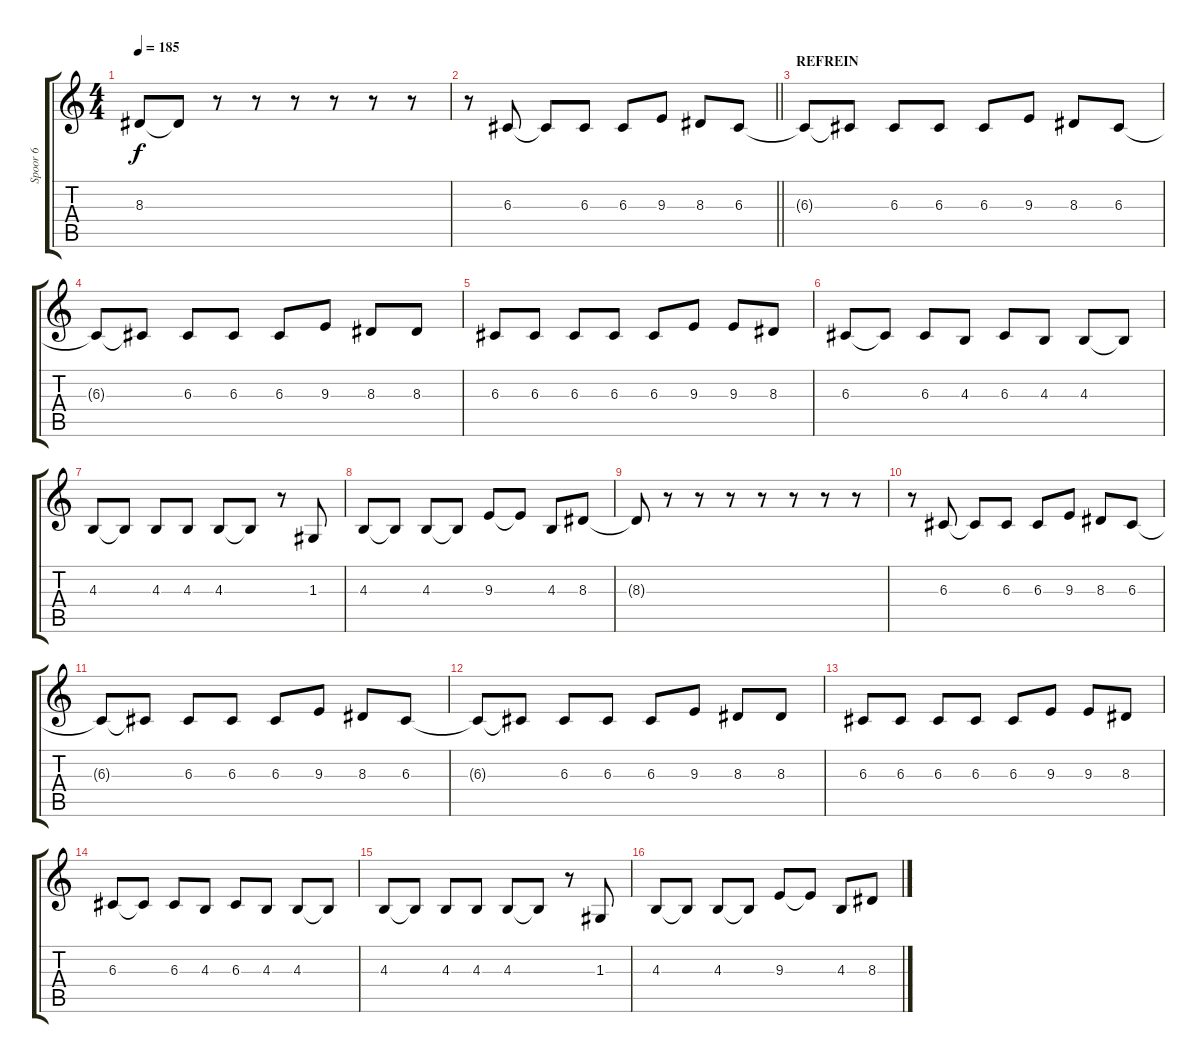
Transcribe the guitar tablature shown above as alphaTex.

\track ("Spoor 6" "Spoor 6") {instrument altosax}
\staff {score tabs}
\tuning (E4 B3 G3 D3 A2 E2) {hide}
\ts (4 4)
\tempo 185
\clef g2
\ks c
8.3{t}.8{dy f} 8.3{t}.8 r.8 r.8 r.8 r.8 r.8 r.8 |
\barLineRight lightlight
r.8 6.3.8 6.3{t}.8 6.3.8 6.3.8 9.3.8 8.3.8 6.3.8 |
\section ("" "REFREIN")
6.3{t}.8 6.3{t}.8 6.3.8 6.3.8 6.3.8 9.3.8 8.3.8 6.3.8 |
6.3{t}.8 6.3{t}.8 6.3.8 6.3.8 6.3.8 9.3.8 8.3.8 8.3.8 |
6.3.8 6.3.8 6.3.8 6.3.8 6.3.8 9.3.8 9.3.8 8.3.8 |
6.3.8 6.3{t}.8 6.3.8 4.3.8 6.3.8 4.3.8 4.3.8 4.3{t}.8 |
4.3.8 4.3{t}.8 4.3.8 4.3.8 4.3.8 4.3{t}.8 r.8 1.3.8 |
4.3.8 4.3{t}.8 4.3.8 4.3{t}.8 9.3.8 9.3{t}.8 4.3.8 8.3.8 |
8.3{t}.8 r.8 r.8 r.8 r.8 r.8 r.8 r.8 |
r.8 6.3.8 6.3{t}.8 6.3.8 6.3.8 9.3.8 8.3.8 6.3.8 |
6.3{t}.8 6.3{t}.8 6.3.8 6.3.8 6.3.8 9.3.8 8.3.8 6.3.8 |
6.3{t}.8 6.3{t}.8 6.3.8 6.3.8 6.3.8 9.3.8 8.3.8 8.3.8 |
6.3.8 6.3.8 6.3.8 6.3.8 6.3.8 9.3.8 9.3.8 8.3.8 |
6.3.8 6.3{t}.8 6.3.8 4.3.8 6.3.8 4.3.8 4.3.8 4.3{t}.8 |
4.3.8 4.3{t}.8 4.3.8 4.3.8 4.3.8 4.3{t}.8 r.8 1.3.8 |
4.3.8 4.3{t}.8 4.3.8 4.3{t}.8 9.3.8 9.3{t}.8 4.3.8 8.3.8
